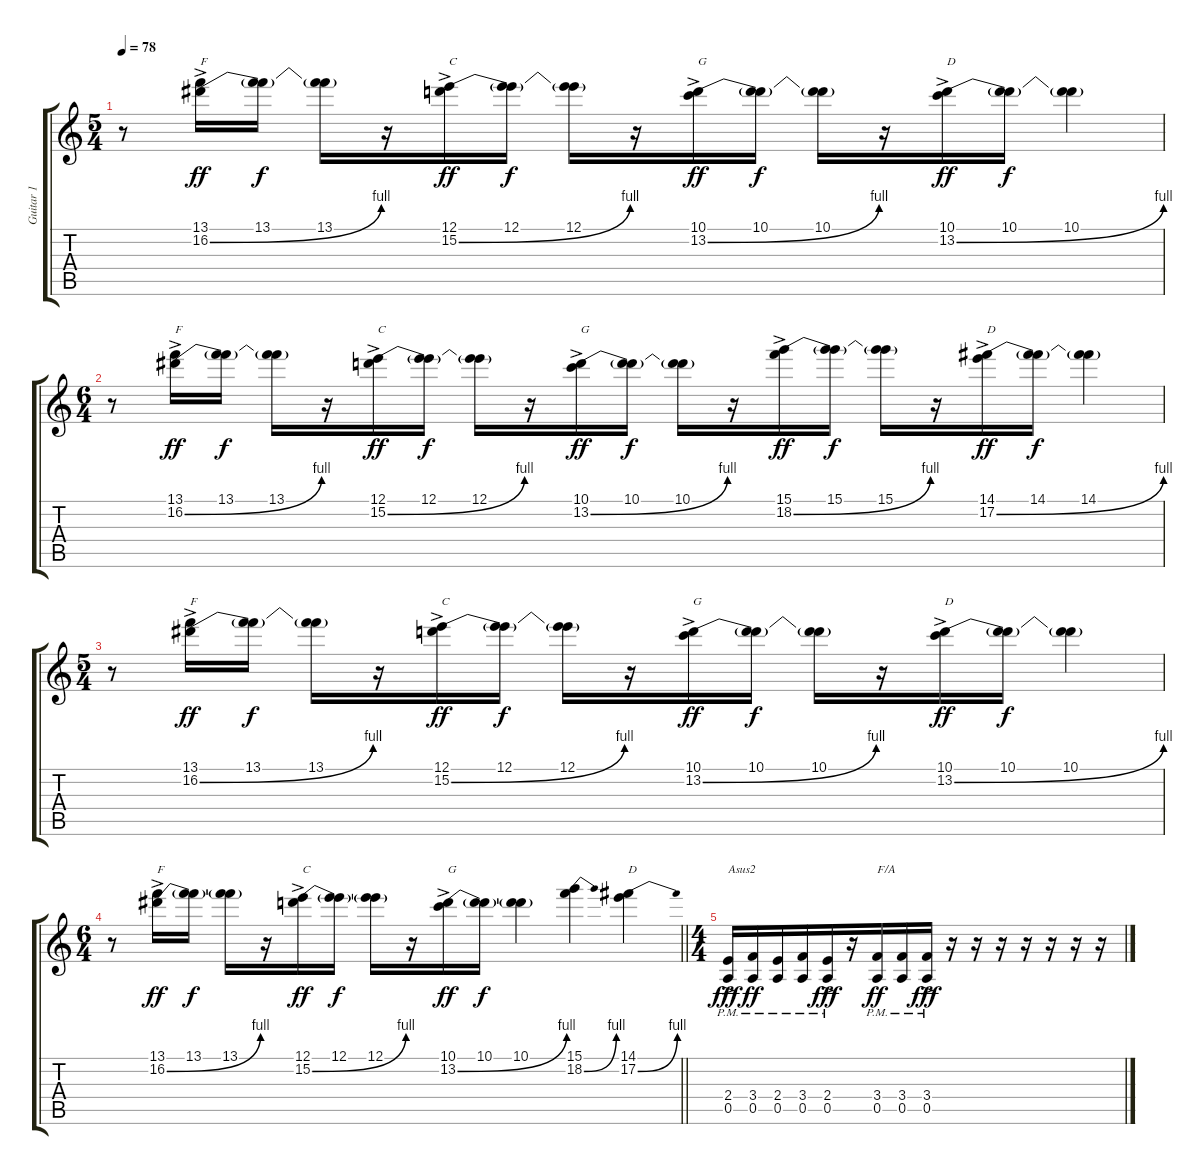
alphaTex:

\track ("Guitar 1" "Guitar 1") {instrument overdrivenguitar}
\staff {score tabs}
\tuning (E4 B3 G3 D3 A2 E2) {hide}
\ts (5 4)
\tempo 78
\clef g2
\ks c
r.8{dy f} (13.1 16.2{be (bend 0 0 60 4) ac}).16{txt "F" dy ff} (13.1 16.2{t}).16{dy f} (13.1 16.2{t}).16 r.16 (12.1 15.2{be (bend 0 0 60 4) ac}).16{txt "C" dy ff} (12.1 15.2{t}).16{dy f} (12.1 15.2{t}).16 r.16 (10.1 13.2{be (bend 0 0 60 4) ac}).16{txt "G" dy ff} (10.1 13.2{t}).16{dy f} (10.1 13.2{t}).16 r.16 (10.1 13.2{be (bend 0 0 60 4) ac}).16{txt "D" dy ff} (10.1 13.2{t}).16{dy f} (10.1 13.2{t}).4 |
\ts (6 4)
r.8 (13.1 16.2{be (bend 0 0 60 4) ac}).16{txt "F" dy ff} (13.1 16.2{t}).16{dy f} (13.1 16.2{t}).16 r.16 (12.1 15.2{be (bend 0 0 60 4) ac}).16{txt "C" dy ff} (12.1 15.2{t}).16{dy f} (12.1 15.2{t}).16 r.16 (10.1 13.2{be (bend 0 0 60 4) ac}).16{txt "G" dy ff} (10.1 13.2{t}).16{dy f} (10.1 13.2{t}).16 r.16 (15.1 18.2{be (bend 0 0 60 4) ac}).16{dy ff} (15.1 18.2{t}).16{dy f} (15.1 18.2{t}).16 r.16 (14.1 17.2{be (bend 0 0 60 4) ac}).16{txt "D" dy ff} (14.1 17.2{t}).16{dy f} (14.1 17.2{t}).4 |
\ts (5 4)
r.8 (13.1 16.2{be (bend 0 0 60 4) ac}).16{txt "F" dy ff} (13.1 16.2{t}).16{dy f} (13.1 16.2{t}).16 r.16 (12.1 15.2{be (bend 0 0 60 4) ac}).16{txt "C" dy ff} (12.1 15.2{t}).16{dy f} (12.1 15.2{t}).16 r.16 (10.1 13.2{be (bend 0 0 60 4) ac}).16{txt "G" dy ff} (10.1 13.2{t}).16{dy f} (10.1 13.2{t}).16 r.16 (10.1 13.2{be (bend 0 0 60 4) ac}).16{txt "D" dy ff} (10.1 13.2{t}).16{dy f} (10.1 13.2{t}).4 |
\ts (6 4)
\barLineRight lightlight
r.8 (13.1 16.2{be (bend 0 0 60 4) ac}).16{txt "F" dy ff} (13.1 16.2{t}).16{dy f} (13.1 16.2{t}).16 r.16 (12.1 15.2{be (bend 0 0 60 4) ac}).16{txt "C" dy ff} (12.1 15.2{t}).16{dy f} (12.1 15.2{t}).16 r.16 (10.1 13.2{be (bend 0 0 60 4) ac}).16{txt "G" dy ff} (10.1 13.2{t}).16{dy f} (10.1 13.2{t}).4{beam merge} (15.1 18.2{be (bend 0 0 60 4)}).4{beam merge} (14.1 17.2{be (bend 0 0 60 4)}).4{txt "D"} |
\ts (4 4)
(2.4{pm} 0.5{ac pm}).16{txt "Asus2" dy fff beam merge} (3.4{pm} 0.5{pm}).16{dy ff} (2.4{pm} 0.5{pm}).16 (3.4{pm} 0.5{pm}).16{beam merge} (2.4{pm} 0.5{ac pm}).16{dy fff} r.16{beam merge} (3.4{pm} 0.5{pm}).16{txt "F/A" dy ff} (3.4{pm} 0.5{pm}).16{beam merge} (3.4{pm} 0.5{ac pm}).16{dy fff beam merge} r.16 r.16{beam merge} r.16{beam merge} r.16 r.16 r.16 r.16
